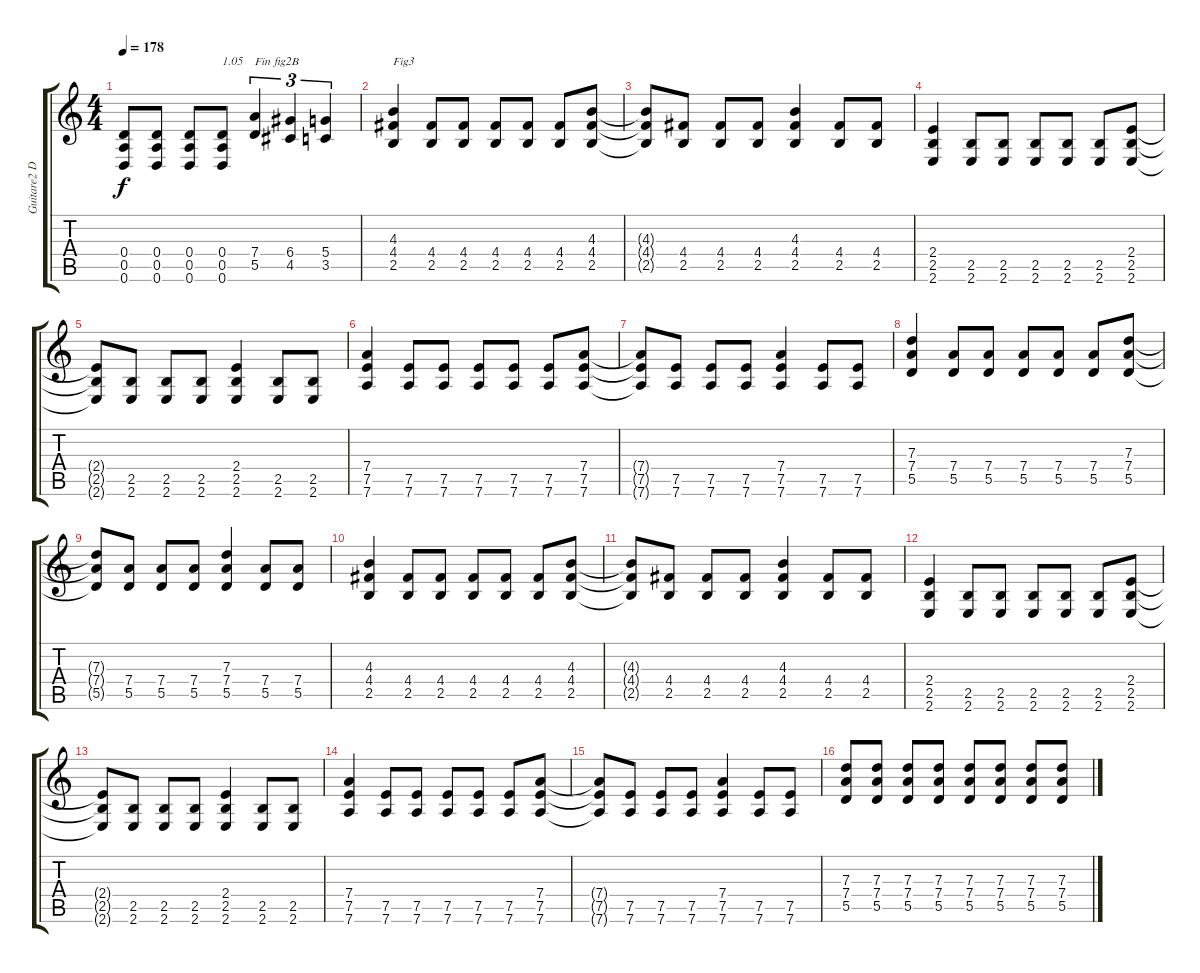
\track ("Guitare2 Dr-D" "Guitare2 D") {instrument distortionguitar}
\staff {score tabs}
\tuning (E4 B3 G3 D3 A2 D2) {hide}
\ts (4 4)
\tempo 178
\clef g2
\ks c
(0.4 0.5 0.6).8{dy f} (0.4 0.5 0.6).8 (0.4 0.5 0.6).8 (0.4 0.5 0.6).8{txt "1.05"} (7.4 5.5).4{tu (3 2) txt "Fin fig2B"} (6.4 4.5).4{tu (3 2)} (5.4 3.5).4{tu (3 2)} |
(4.3 4.4 2.5).4{txt "Fig3"} (4.4 2.5).8 (4.4 2.5).8 (4.4 2.5).8 (4.4 2.5).8 (4.4 2.5).8 (4.3 4.4 2.5).8 |
(4.3{t} 4.4{t} 2.5{t}).8 (4.4 2.5).8 (4.4 2.5).8 (4.4 2.5).8 (4.3 4.4 2.5).4 (4.4 2.5).8 (4.4 2.5).8 |
(2.4 2.5 2.6).4 (2.5 2.6).8 (2.5 2.6).8 (2.5 2.6).8 (2.5 2.6).8 (2.5 2.6).8 (2.4 2.5 2.6).8 |
(2.4{t} 2.5{t} 2.6{t}).8 (2.5 2.6).8 (2.5 2.6).8 (2.5 2.6).8 (2.4 2.5 2.6).4 (2.5 2.6).8 (2.5 2.6).8 |
(7.4 7.5 7.6).4 (7.5 7.6).8 (7.5 7.6).8 (7.5 7.6).8 (7.5 7.6).8 (7.5 7.6).8 (7.4 7.5 7.6).8 |
(7.4{t} 7.5{t} 7.6{t}).8 (7.5 7.6).8 (7.5 7.6).8 (7.5 7.6).8 (7.4 7.5 7.6).4 (7.5 7.6).8 (7.5 7.6).8 |
(7.3 7.4 5.5).4 (7.4 5.5).8 (7.4 5.5).8 (7.4 5.5).8 (7.4 5.5).8 (7.4 5.5).8 (7.3 7.4 5.5).8 |
(7.3{t} 7.4{t} 5.5{t}).8 (7.4 5.5).8 (7.4 5.5).8 (7.4 5.5).8 (7.3 7.4 5.5).4 (7.4 5.5).8 (7.4 5.5).8 |
(4.3 4.4 2.5).4 (4.4 2.5).8 (4.4 2.5).8 (4.4 2.5).8 (4.4 2.5).8 (4.4 2.5).8 (4.3 4.4 2.5).8 |
(4.3{t} 4.4{t} 2.5{t}).8 (4.4 2.5).8 (4.4 2.5).8 (4.4 2.5).8 (4.3 4.4 2.5).4 (4.4 2.5).8 (4.4 2.5).8 |
(2.4 2.5 2.6).4 (2.5 2.6).8 (2.5 2.6).8 (2.5 2.6).8 (2.5 2.6).8 (2.5 2.6).8 (2.4 2.5 2.6).8 |
(2.4{t} 2.5{t} 2.6{t}).8 (2.5 2.6).8 (2.5 2.6).8 (2.5 2.6).8 (2.4 2.5 2.6).4 (2.5 2.6).8 (2.5 2.6).8 |
(7.4 7.5 7.6).4 (7.5 7.6).8 (7.5 7.6).8 (7.5 7.6).8 (7.5 7.6).8 (7.5 7.6).8 (7.4 7.5 7.6).8 |
(7.4{t} 7.5{t} 7.6{t}).8 (7.5 7.6).8 (7.5 7.6).8 (7.5 7.6).8 (7.4 7.5 7.6).4 (7.5 7.6).8 (7.5 7.6).8 |
(7.3 7.4 5.5).8 (7.3 7.4 5.5).8 (7.3 7.4 5.5).8 (7.3 7.4 5.5).8 (7.3 7.4 5.5).8 (7.3 7.4 5.5).8 (7.3 7.4 5.5).8 (7.3 7.4 5.5).8
